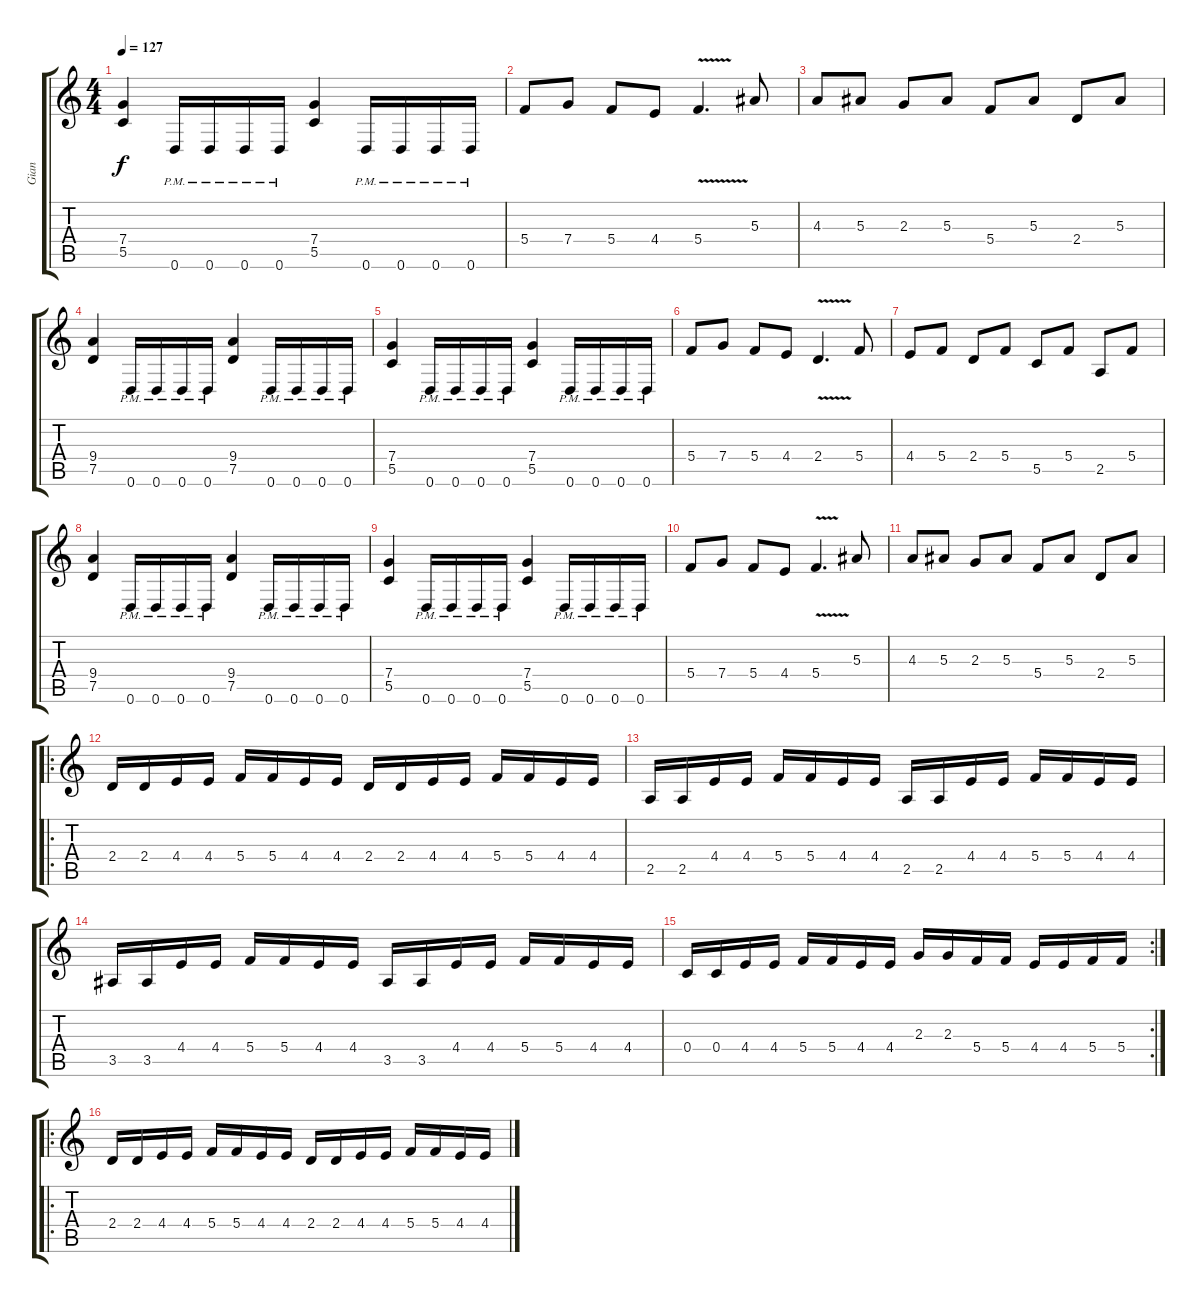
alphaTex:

\track ("Gian" "Gian") {instrument distortionguitar}
\staff {score tabs}
\tuning (D4 A3 F3 C3 G2 D2) {hide}
\ts (4 4)
\tempo 127
\clef g2
\ks c
(7.4 5.5).4{dy f} 0.6{pm}.16 0.6{pm}.16 0.6{pm}.16 0.6{pm}.16 (7.4 5.5).4 0.6{pm}.16 0.6{pm}.16 0.6{pm}.16 0.6{pm}.16 |
5.4.8 7.4.8 5.4.8 4.4.8 5.4{v}.4{d} 5.3.8 |
4.3.8 5.3.8 2.3.8 5.3.8 5.4.8 5.3.8 2.4.8 5.3.8 |
(9.4 7.5).4 0.6{pm}.16 0.6{pm}.16 0.6{pm}.16 0.6{pm}.16 (9.4 7.5).4 0.6{pm}.16 0.6{pm}.16 0.6{pm}.16 0.6{pm}.16 |
(7.4 5.5).4 0.6{pm}.16 0.6{pm}.16 0.6{pm}.16 0.6{pm}.16 (7.4 5.5).4 0.6{pm}.16 0.6{pm}.16 0.6{pm}.16 0.6{pm}.16 |
5.4.8 7.4.8 5.4.8 4.4.8 2.4{v}.4{d} 5.4.8 |
4.4.8 5.4.8 2.4.8 5.4.8 5.5.8 5.4.8 2.5.8 5.4.8 |
(9.4 7.5).4 0.6{pm}.16 0.6{pm}.16 0.6{pm}.16 0.6{pm}.16 (9.4 7.5).4 0.6{pm}.16 0.6{pm}.16 0.6{pm}.16 0.6{pm}.16 |
(7.4 5.5).4 0.6{pm}.16 0.6{pm}.16 0.6{pm}.16 0.6{pm}.16 (7.4 5.5).4 0.6{pm}.16 0.6{pm}.16 0.6{pm}.16 0.6{pm}.16 |
5.4.8 7.4.8 5.4.8 4.4.8 5.4{v}.4{d} 5.3.8 |
4.3.8 5.3.8 2.3.8 5.3.8 5.4.8 5.3.8 2.4.8 5.3.8 |
\ro
2.4.16 2.4.16 4.4.16 4.4.16 5.4.16 5.4.16 4.4.16 4.4.16 2.4.16 2.4.16 4.4.16 4.4.16 5.4.16 5.4.16 4.4.16 4.4.16 |
2.5.16 2.5.16 4.4.16 4.4.16 5.4.16 5.4.16 4.4.16 4.4.16 2.5.16 2.5.16 4.4.16 4.4.16 5.4.16 5.4.16 4.4.16 4.4.16 |
3.5.16 3.5.16 4.4.16 4.4.16 5.4.16 5.4.16 4.4.16 4.4.16 3.5.16 3.5.16 4.4.16 4.4.16 5.4.16 5.4.16 4.4.16 4.4.16 |
\rc 2
0.4.16 0.4.16 4.4.16 4.4.16 5.4.16 5.4.16 4.4.16 4.4.16 2.3.16 2.3.16 5.4.16 5.4.16 4.4.16 4.4.16 5.4.16 5.4.16 |
\ro
2.4.16 2.4.16 4.4.16 4.4.16 5.4.16 5.4.16 4.4.16 4.4.16 2.4.16 2.4.16 4.4.16 4.4.16 5.4.16 5.4.16 4.4.16 4.4.16
